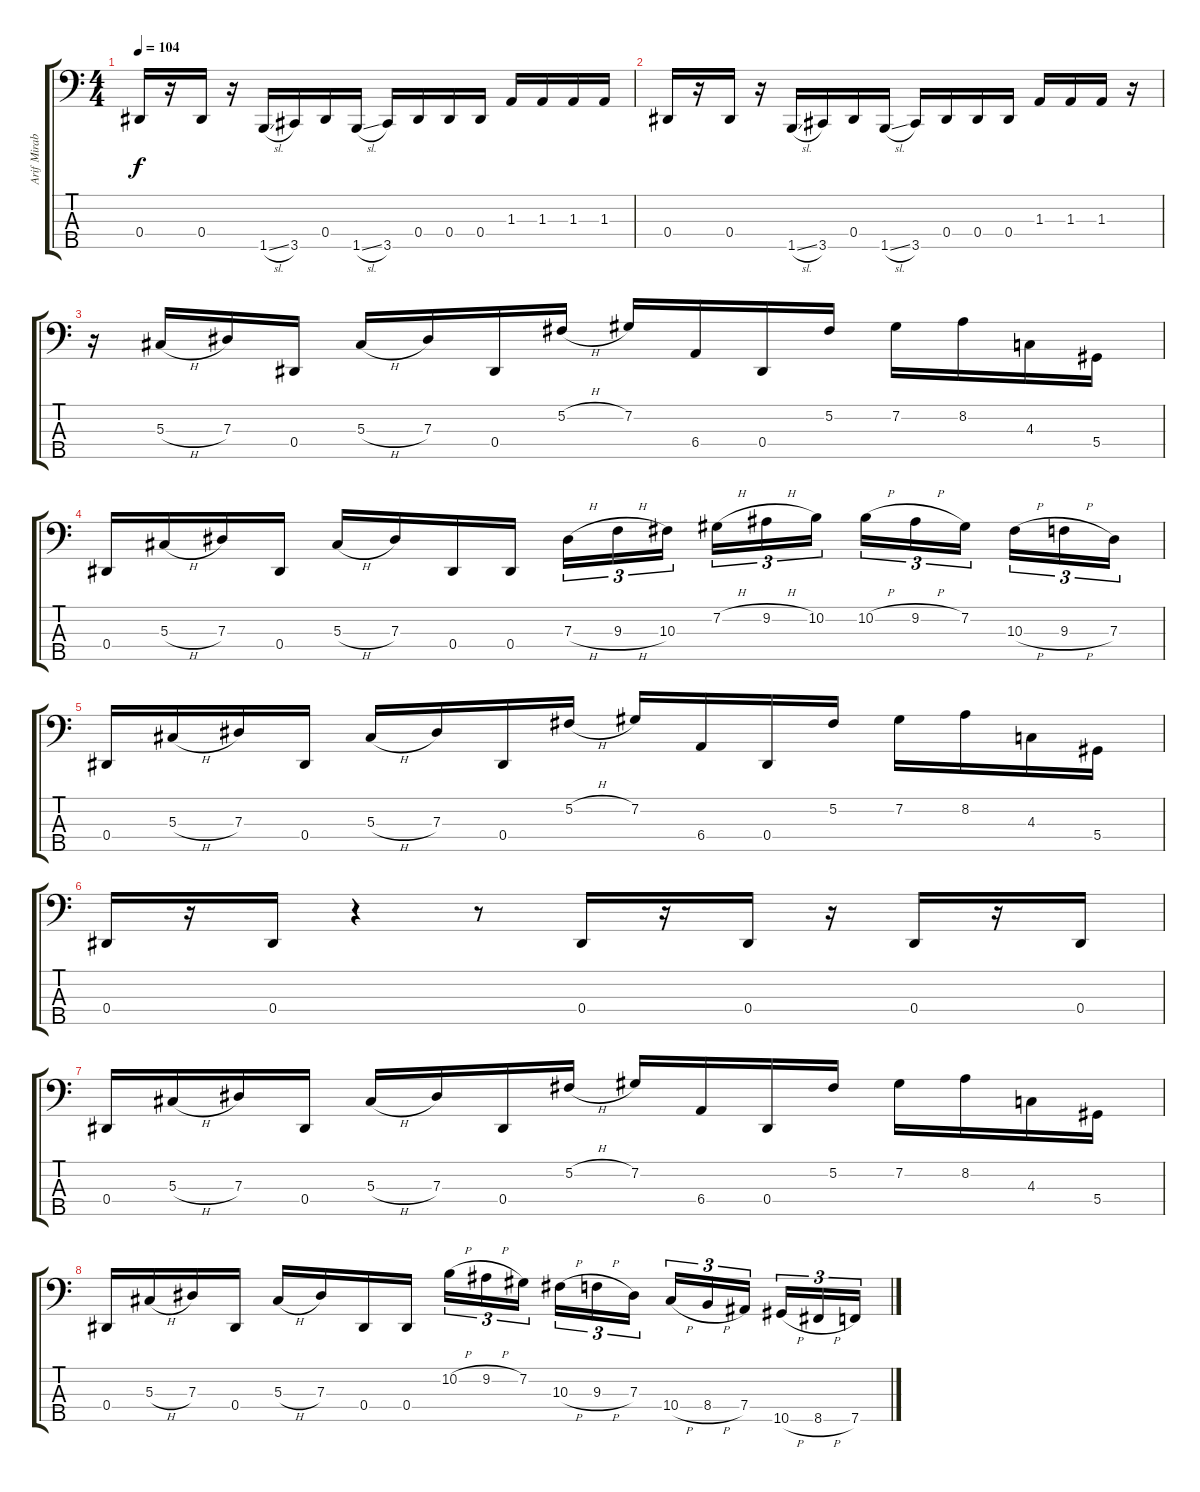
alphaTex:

\track ("Arif Mirabdolbaghi" "Arif Mirab") {instrument electricbassfinger}
\staff {score tabs}
\tuning (Gb2 Db2 Ab1 Eb1 Bb0) {hide}
\ts (4 4)
\tempo 104
\clef f4
\ks c
0.4.16{dy f} r.16 0.4.16 r.16 1.5{sl}.16 3.5.16 0.4.16 1.5{sl}.16 3.5.16 0.4.16 0.4.16 0.4.16 1.3.16 1.3.16 1.3.16 1.3.16 |
0.4.16 r.16 0.4.16 r.16 1.5{sl}.16 3.5.16 0.4.16 1.5{sl}.16 3.5.16 0.4.16 0.4.16 0.4.16 1.3.16 1.3.16 1.3.16 r.16 |
r.16 5.3{h}.16 7.3.16 0.4.16 5.3{h}.16 7.3.16 0.4.16 5.2{h}.16 7.2.16 6.4.16 0.4.16 5.2.16 7.2.16 8.2.16 4.3.16 5.4.16 |
0.4.16 5.3{h}.16 7.3.16 0.4.16 5.3{h}.16 7.3.16 0.4.16 0.4.16 7.3{h}.16{tu (3 2)} 9.3{h}.16{tu (3 2)} 10.3.16{tu (3 2) beam splitsecondary} 7.2{h}.16{tu (3 2)} 9.2{h}.16{tu (3 2)} 10.2.16{tu (3 2)} 10.2{h}.16{tu (3 2)} 9.2{h}.16{tu (3 2)} 7.2.16{tu (3 2) beam splitsecondary} 10.3{h}.16{tu (3 2)} 9.3{h}.16{tu (3 2)} 7.3.16{tu (3 2)} |
0.4.16 5.3{h}.16 7.3.16 0.4.16 5.3{h}.16 7.3.16 0.4.16 5.2{h}.16 7.2.16 6.4.16 0.4.16 5.2.16 7.2.16 8.2.16 4.3.16 5.4.16 |
0.4.16 r.16 0.4.16 r.4 r.8 0.4.16 r.16 0.4.16 r.16 0.4.16 r.16 0.4.16 |
0.4.16 5.3{h}.16 7.3.16 0.4.16 5.3{h}.16 7.3.16 0.4.16 5.2{h}.16 7.2.16 6.4.16 0.4.16 5.2.16 7.2.16 8.2.16 4.3.16 5.4.16 |
0.4.16 5.3{h}.16 7.3.16 0.4.16 5.3{h}.16 7.3.16 0.4.16 0.4.16 10.2{h}.16{tu (3 2)} 9.2{h}.16{tu (3 2)} 7.2.16{tu (3 2) beam splitsecondary} 10.3{h}.16{tu (3 2)} 9.3{h}.16{tu (3 2)} 7.3.16{tu (3 2)} 10.4{h}.16{tu (3 2)} 8.4{h}.16{tu (3 2)} 7.4.16{tu (3 2) beam splitsecondary} 10.5{h}.16{tu (3 2)} 8.5{h}.16{tu (3 2)} 7.5.16{tu (3 2)}
